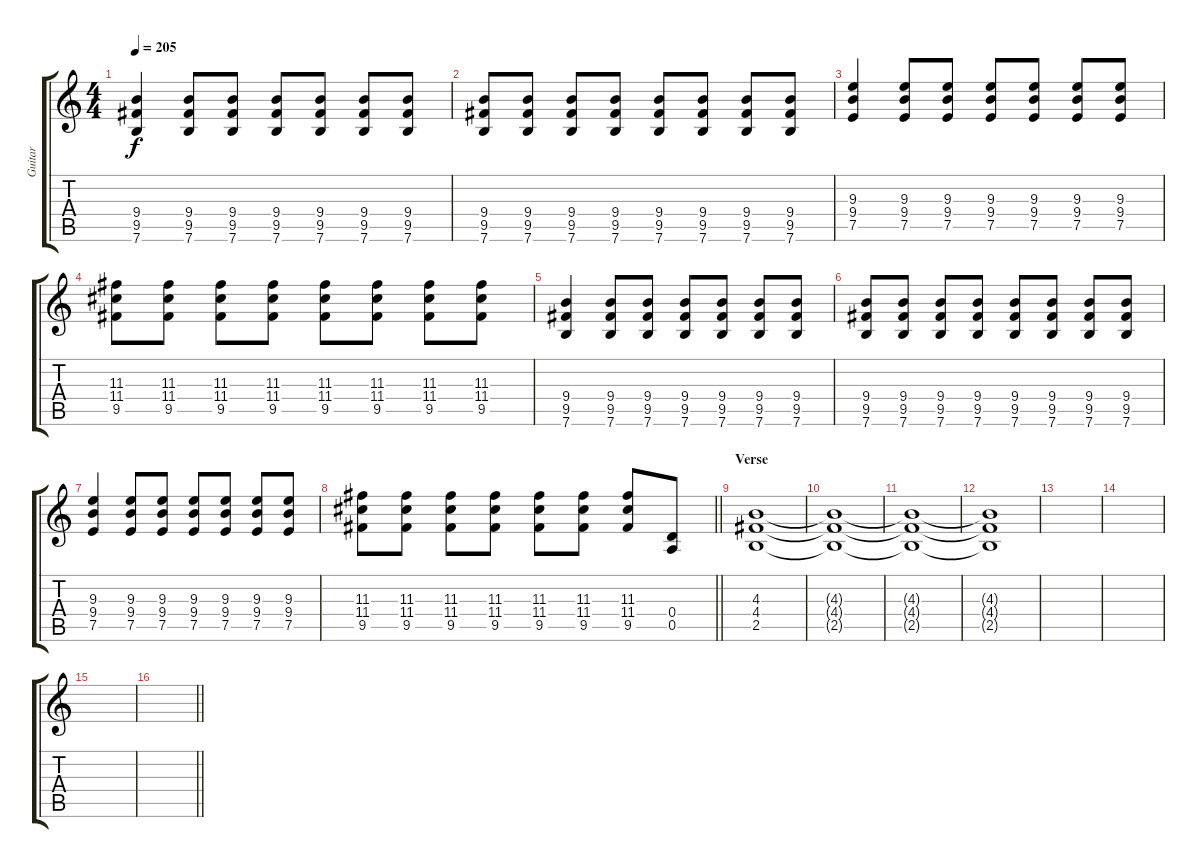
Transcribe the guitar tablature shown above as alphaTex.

\track ("Guitar" "Guitar") {instrument distortionguitar}
\staff {score tabs}
\tuning (E4 B3 G3 D3 A2 E2) {hide}
\ts (4 4)
\tempo 205
\clef g2
\ks c
(9.4 9.5 7.6).4{dy f volume 7} (9.4 9.5 7.6).8 (9.4 9.5 7.6).8 (9.4 9.5 7.6).8 (9.4 9.5 7.6).8 (9.4 9.5 7.6).8 (9.4 9.5 7.6).8 |
(9.4 9.5 7.6).8 (9.4 9.5 7.6).8 (9.4 9.5 7.6).8 (9.4 9.5 7.6).8 (9.4 9.5 7.6).8 (9.4 9.5 7.6).8 (9.4 9.5 7.6).8 (9.4 9.5 7.6).8 |
(9.3 9.4 7.5).4 (9.3 9.4 7.5).8 (9.3 9.4 7.5).8 (9.3 9.4 7.5).8 (9.3 9.4 7.5).8 (9.3 9.4 7.5).8 (9.3 9.4 7.5).8 |
(11.3 11.4 9.5).8 (11.3 11.4 9.5).8 (11.3 11.4 9.5).8 (11.3 11.4 9.5).8 (11.3 11.4 9.5).8 (11.3 11.4 9.5).8 (11.3 11.4 9.5).8 (11.3 11.4 9.5).8 |
(9.4 9.5 7.6).4{volume 8} (9.4 9.5 7.6).8 (9.4 9.5 7.6).8 (9.4 9.5 7.6).8 (9.4 9.5 7.6).8 (9.4 9.5 7.6).8 (9.4 9.5 7.6).8 |
(9.4 9.5 7.6).8 (9.4 9.5 7.6).8 (9.4 9.5 7.6).8 (9.4 9.5 7.6).8 (9.4 9.5 7.6).8 (9.4 9.5 7.6).8 (9.4 9.5 7.6).8 (9.4 9.5 7.6).8 |
(9.3 9.4 7.5).4 (9.3 9.4 7.5).8 (9.3 9.4 7.5).8 (9.3 9.4 7.5).8 (9.3 9.4 7.5).8 (9.3 9.4 7.5).8 (9.3 9.4 7.5).8 |
\barLineRight lightlight
(11.3 11.4 9.5).8 (11.3 11.4 9.5).8 (11.3 11.4 9.5).8 (11.3 11.4 9.5).8 (11.3 11.4 9.5).8 (11.3 11.4 9.5).8 (11.3 11.4 9.5).8 (0.4 0.5).8{volume 11} |
\section ("" "Verse")
(4.3 4.4 2.5).1{volume 0} |
(4.3{t} 4.4{t} 2.5{t}).1 |
(4.3{t} 4.4{t} 2.5{t}).1 |
(4.3{t} 4.4{t} 2.5{t}).1 |
|
|
|
\barLineRight lightlight
